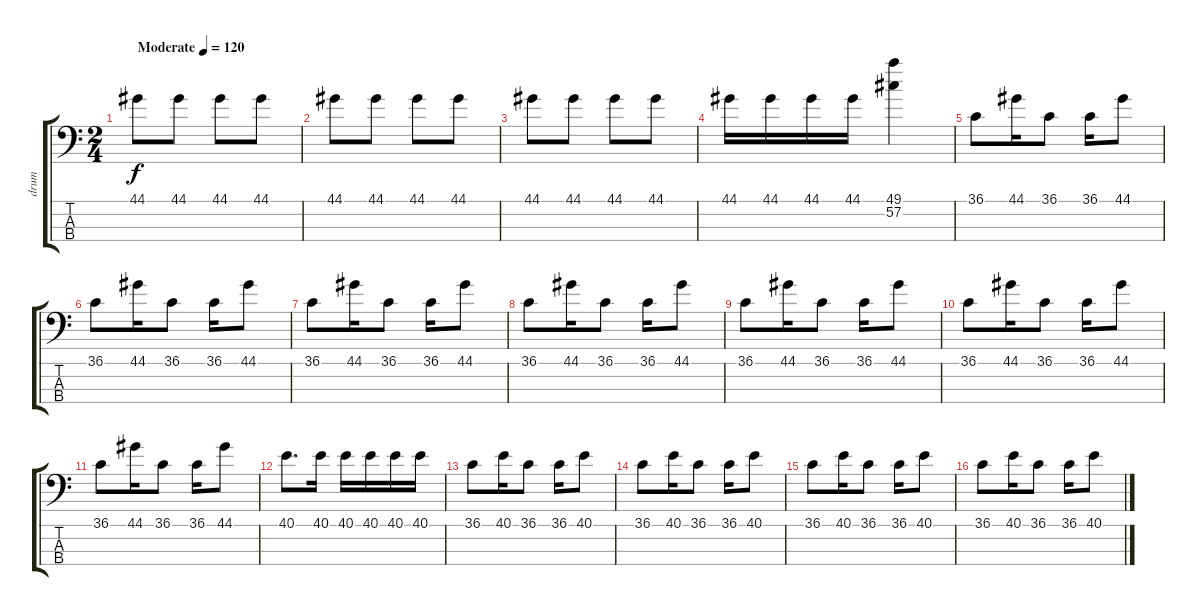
\track ("drum" "drum") {instrument acousticgrandpiano}
\staff {score tabs}
\tuning (C-1 C-1 C-1 C-1) {hide}
\ts (2 4)
\tempo (120 "Moderate")
\clef f4
\ks c
44.1.8{dy f instrument acousticgrandpiano} 44.1.8 44.1.8 44.1.8 |
44.1.8 44.1.8 44.1.8 44.1.8 |
44.1.8 44.1.8 44.1.8 44.1.8 |
44.1.16 44.1.16 44.1.16 44.1.16 (49.1 57.2).4 |
36.1.8 44.1.16 36.1.8 36.1.16 44.1.8 |
36.1.8 44.1.16 36.1.8 36.1.16 44.1.8 |
36.1.8 44.1.16 36.1.8 36.1.16 44.1.8 |
36.1.8 44.1.16 36.1.8 36.1.16 44.1.8 |
36.1.8 44.1.16 36.1.8 36.1.16 44.1.8 |
36.1.8 44.1.16 36.1.8 36.1.16 44.1.8 |
36.1.8 44.1.16 36.1.8 36.1.16 44.1.8 |
40.1.8{d} 40.1.16 40.1.16 40.1.16 40.1.16 40.1.16 |
36.1.8 40.1.16 36.1.8 36.1.16 40.1.8 |
36.1.8 40.1.16 36.1.8 36.1.16 40.1.8 |
36.1.8 40.1.16 36.1.8 36.1.16 40.1.8 |
36.1.8 40.1.16 36.1.8 36.1.16 40.1.8
